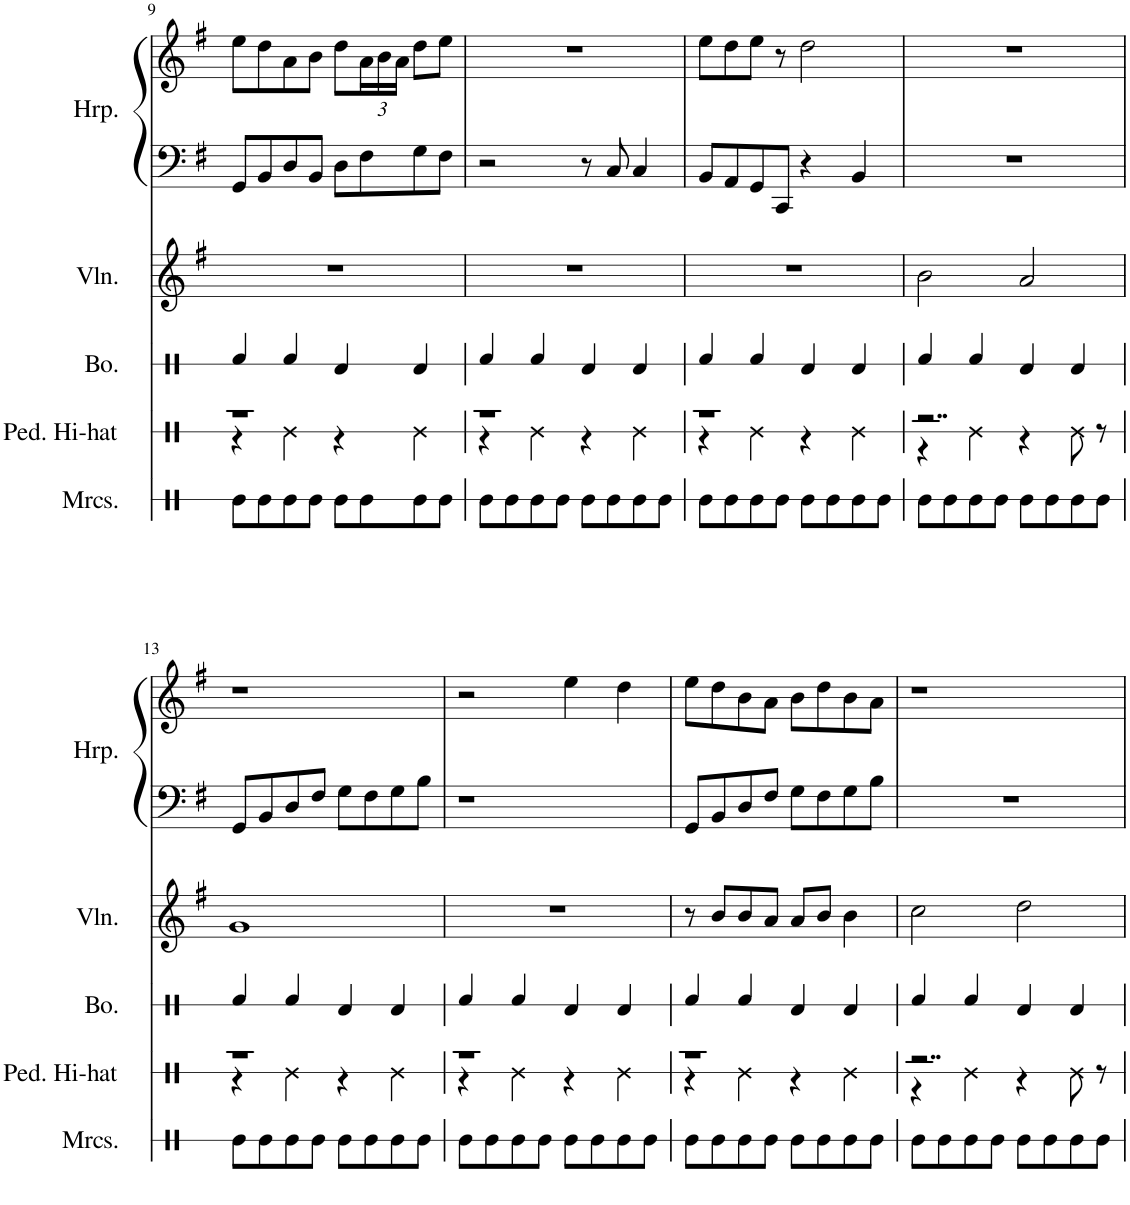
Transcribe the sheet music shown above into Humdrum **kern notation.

**kern	**kern	**kern	**kern	**kern	**kern
*part5	*part4	*part3	*part2	*part1	*part1
*staff6	*staff5	*staff4	*staff3	*staff2	*staff1
*I"Maracas	*I"Pedal Hi-hat	*I"Bongos	*I"Violin	*I"Harp	*
*I'Mrcs.	*I'Ped. Hi-hat	*I'Bo.	*I'Vln.	*I'Hrp.	*
!!LO:PB:g=z
*clefX	*clefX	*clefX	*clefG2	*clefF4	*clefG2
*k[]	*k[]	*k[]	*k[f#]	*k[f#]	*k[f#]
*M4/4	*M4/4	*M4/4	*M4/4	*M4/4	*M4/4
=9	=9	=9	=9	=9	=9
*	*^	*	*	*	*
8Re\L	1r	4r	4Rf/	1r	8GG/L	8ee\L
8Re\	.	.	.	.	8BB/	8dd\
8Re\	.	4Re\	4Rf/	.	8D/	8a\
8Re\J	.	.	.	.	8BB/J	8b\J
8Re\L	.	4r	4Rd/	.	8D\L	8dd\L
*	*	*	*	*	*	*Xbrackettup
8Re\	.	.	.	.	8F#\	24a\L
.	.	.	.	.	.	24b\
.	.	.	.	.	.	24a\JJ
8Re\	.	4Re\	4Rd/	.	8G\	8dd\L
8Re\J	.	.	.	.	8F#\J	8ee\J
=10	=10	=10	=10	=10	=10	=10
8Re\L	1r	4r	4Rf/	1r	2r	1r
8Re\	.	.	.	.	.	.
8Re\	.	4Re\	4Rf/	.	.	.
8Re\J	.	.	.	.	.	.
8Re\L	.	4r	4Rd/	.	8r	.
8Re\	.	.	.	.	8C/	.
8Re\	.	4Re\	4Rd/	.	4C/	.
8Re\J	.	.	.	.	.	.
=11	=11	=11	=11	=11	=11	=11
8Re\L	1r	4r	4Rf/	1r	8BB/L	8ee\L
8Re\	.	.	.	.	8AA/	8dd\
8Re\	.	4Re\	4Rf/	.	8GG/	8ee\J
8Re\J	.	.	.	.	8CC/J	8r
8Re\L	.	4r	4Rd/	.	4r	2dd\
8Re\	.	.	.	.	.	.
8Re\	.	4Re\	4Rd/	.	4BB/	.
8Re\J	.	.	.	.	.	.
=12	=12	=12	=12	=12	=12	=12
8Re\L	2..r	4r	4Rf/	2b\	1r	1r
8Re\	.	.	.	.	.	.
8Re\	.	4Re\	4Rf/	.	.	.
8Re\J	.	.	.	.	.	.
8Re\L	.	4r	4Rd/	2a/	.	.
8Re\	.	.	.	.	.	.
8Re\	.	8Re\	4Rd/	.	.	.
8Re\J	8r	8ryy	.	.	.	.
!!LO:LB:g=z
=13	=13	=13	=13	=13	=13	=13
8Re\L	1r	4r	4Rf/	1g	8GG/L	1r
8Re\	.	.	.	.	8BB/	.
8Re\	.	4Re\	4Rf/	.	8D/	.
8Re\J	.	.	.	.	8F#/J	.
8Re\L	.	4r	4Rd/	.	8G\L	.
8Re\	.	.	.	.	8F#\	.
8Re\	.	4Re\	4Rd/	.	8G\	.
8Re\J	.	.	.	.	8B\J	.
=14	=14	=14	=14	=14	=14	=14
8Re\L	1r	4r	4Rf/	1r	1r	2r
8Re\	.	.	.	.	.	.
8Re\	.	4Re\	4Rf/	.	.	.
8Re\J	.	.	.	.	.	.
8Re\L	.	4r	4Rd/	.	.	4ee\
8Re\	.	.	.	.	.	.
8Re\	.	4Re\	4Rd/	.	.	4dd\
8Re\J	.	.	.	.	.	.
=15	=15	=15	=15	=15	=15	=15
8Re\L	1r	4r	4Rf/	8r	8GG/L	8ee\L
8Re\	.	.	.	8b/L	8BB/	8dd\
8Re\	.	4Re\	4Rf/	8b/	8D/	8b\
8Re\J	.	.	.	8a/J	8F#/J	8a\J
8Re\L	.	4r	4Rd/	8a/L	8G\L	8b\L
8Re\	.	.	.	8b/J	8F#\	8dd\
8Re\	.	4Re\	4Rd/	4b\	8G\	8b\
8Re\J	.	.	.	.	8B\J	8a\J
=16	=16	=16	=16	=16	=16	=16
8Re\L	2..r	4r	4Rf/	2cc\	1r	1r
8Re\	.	.	.	.	.	.
8Re\	.	4Re\	4Rf/	.	.	.
8Re\J	.	.	.	.	.	.
8Re\L	.	4r	4Rd/	2dd\	.	.
8Re\	.	.	.	.	.	.
8Re\	.	8Re\	4Rd/	.	.	.
8Re\J	8r	8ryy	.	.	.	.
*	*v	*v	*	*	*	*
=	=	=	=	=	=
*-	*-	*-	*-	*-	*-
